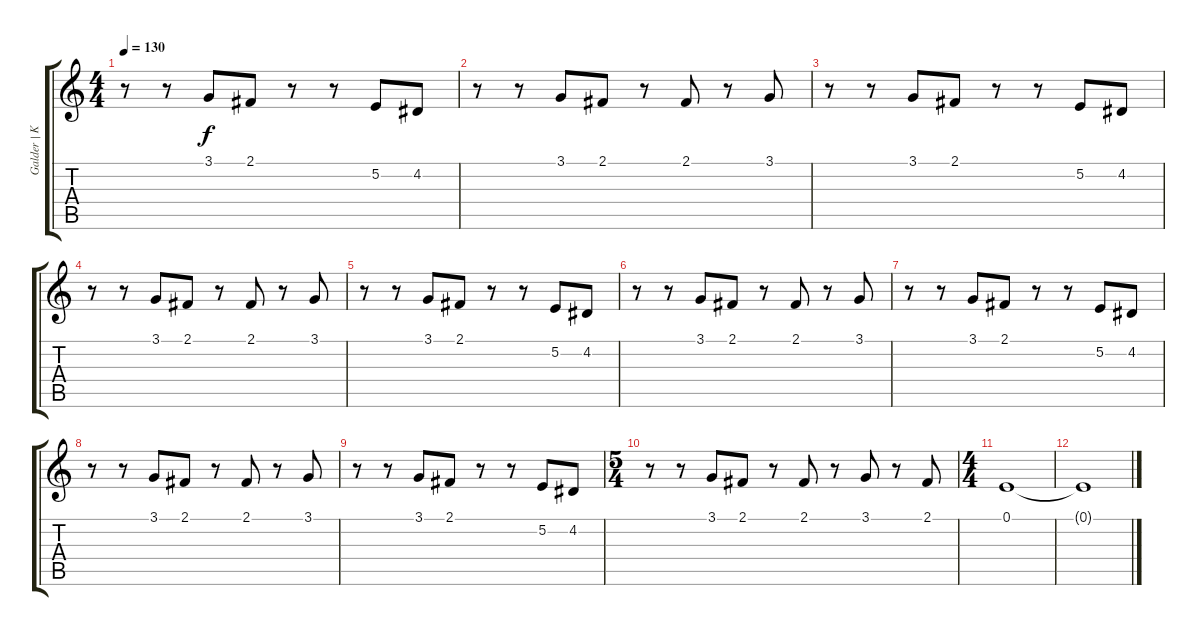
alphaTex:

\track ("Galder | Keyboard" "Galder | K") {instrument choiraahs}
\staff {score tabs}
\tuning (E4 B3 G3 D3 A2 E2) {hide}
\ts (4 4)
\tempo 130
\clef g2
\ks c
r.8{dy f} r.8 3.1.8 2.1.8 r.8 r.8 5.2.8 4.2.8 |
r.8 r.8 3.1.8 2.1.8 r.8 2.1.8 r.8 3.1.8 |
r.8 r.8 3.1.8 2.1.8 r.8 r.8 5.2.8 4.2.8 |
r.8 r.8 3.1.8 2.1.8 r.8 2.1.8 r.8 3.1.8 |
r.8 r.8 3.1.8 2.1.8 r.8 r.8 5.2.8 4.2.8 |
r.8 r.8 3.1.8 2.1.8 r.8 2.1.8 r.8 3.1.8 |
r.8 r.8 3.1.8 2.1.8 r.8 r.8 5.2.8 4.2.8 |
r.8 r.8 3.1.8 2.1.8 r.8 2.1.8 r.8 3.1.8 |
r.8 r.8 3.1.8 2.1.8 r.8 r.8 5.2.8 4.2.8 |
\ts (5 4)
r.8 r.8 3.1.8 2.1.8 r.8 2.1.8 r.8 3.1.8 r.8 2.1.8 |
\ts (4 4)
0.1.1 |
0.1{t}.1
